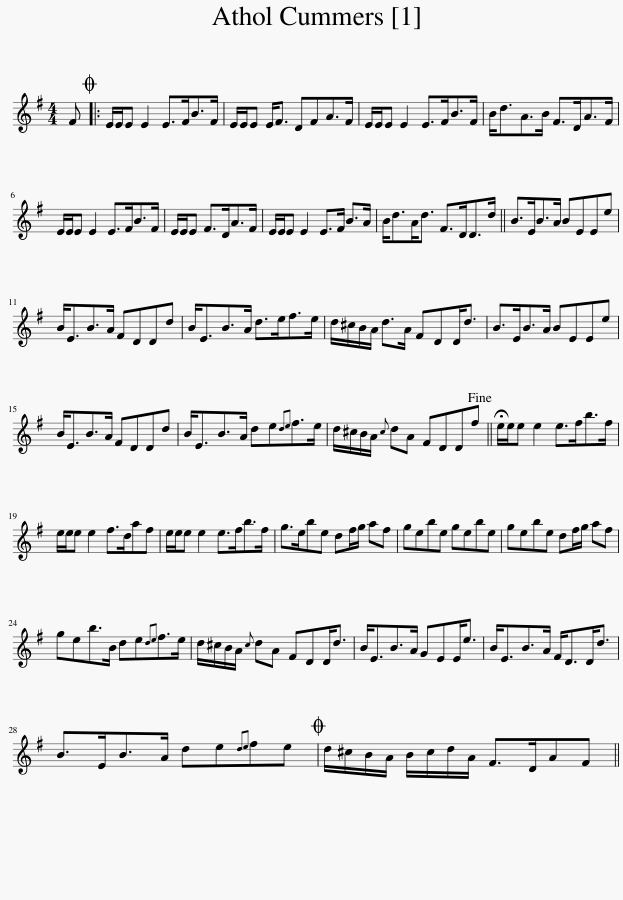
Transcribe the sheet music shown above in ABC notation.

X:1
L:1/8
M:4/4
I:linebreak $
K:Emin
V:1 treble
V:1
 F |:O E/E/E E2 E>FB>F | E/E/E E<F DFA>F | E/E/E E2 E>FB>F | B<dA>B F>DA>F |$ %5
 E/E/E E2 E>FB>F | E/E/E F>DA>F | E/E/E E2 E>F B>A | B<dA<d F>DD>d || B>EB>A BEEe |$ %10
 B<EB>A FDDd | B<EB>A d>ef>e | d/^c/B/A/ d>A FDD<d | B>EB>A BEEe |$ B<EB>A FDDd | %15
 B<EB>A de{de}f>e | d/^c/B/A/{c} dA FDDf!fine! || !fermata!e/e/e e2 e>fb>f |$ e/e/e e2 f>daf | e/e/e e2 e>fb>f | %20
 g>ebe df/g/ af | gebe gebe | gebe df/g/ af |$ geb>B de{de}f>e | d/^c/B/A/{c} dA FDD<d | %25
 B<EB>A GEE<e | B<EB>A F<DD<d |$ B>EB>A de{de}fe |O d/^c/B/A/ B/c/d/A/ F>DAF || %29
